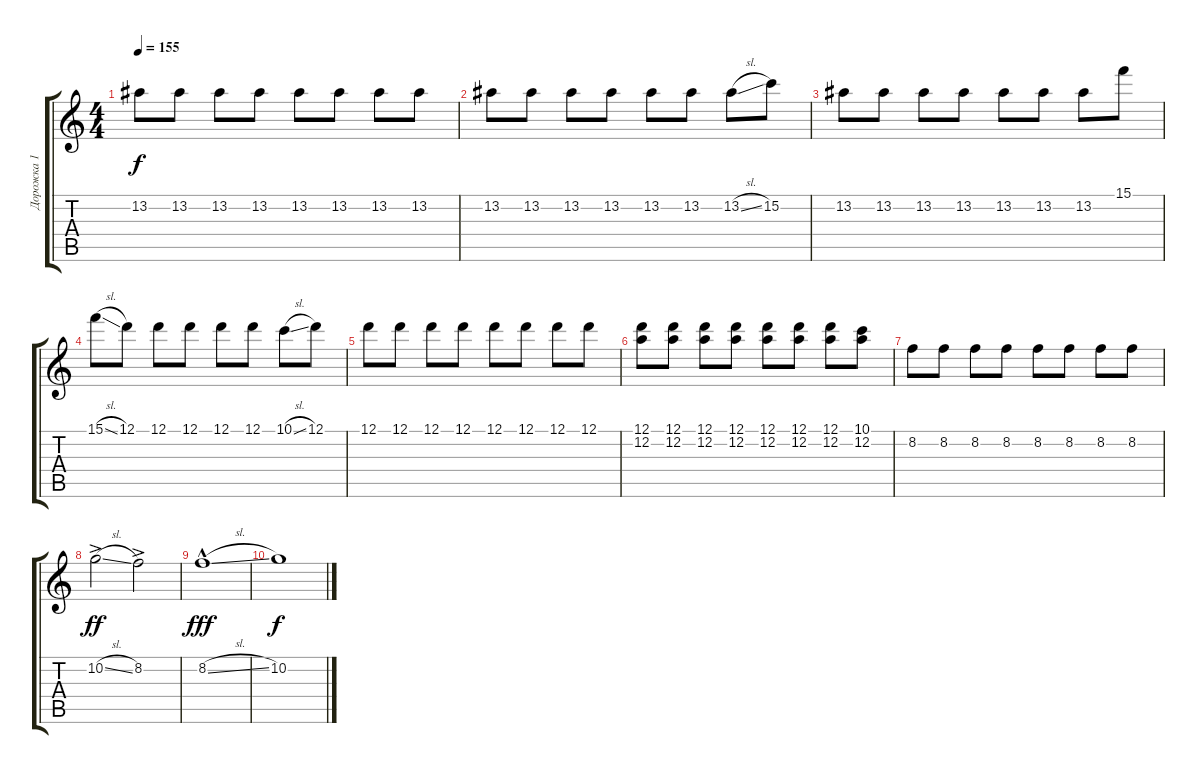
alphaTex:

\track ("Дорожка 1" "Дорожка 1") {instrument distortionguitar}
\staff {score tabs}
\tuning (D4 A3 F3 C3 G2 C2) {hide}
\ts (4 4)
\tempo 155
\clef g2
\ks c
13.2.8{dy f} 13.2.8 13.2.8 13.2.8 13.2.8 13.2.8 13.2.8 13.2.8 |
13.2.8 13.2.8 13.2.8 13.2.8 13.2.8 13.2.8 13.2{sl}.8 15.2.8 |
13.2.8 13.2.8 13.2.8 13.2.8 13.2.8 13.2.8 13.2.8 15.1.8 |
15.1{sl}.8 12.1.8 12.1.8 12.1.8 12.1.8 12.1.8 10.1{sl}.8 12.1.8 |
12.1.8 12.1.8 12.1.8 12.1.8 12.1.8 12.1.8 12.1.8 12.1.8 |
(12.1 12.2).8 (12.1 12.2).8 (12.1 12.2).8 (12.1 12.2).8 (12.1 12.2).8 (12.1 12.2).8 (12.1 12.2).8 (10.1 12.2).8 |
8.2.8 8.2.8 8.2.8 8.2.8 8.2.8 8.2.8 8.2.8 8.2.8 |
10.2{sl ac}.2{dy ff} 8.2{ac}.2 |
8.2{sl hac}.1{dy fff} |
10.2.1{dy f}
